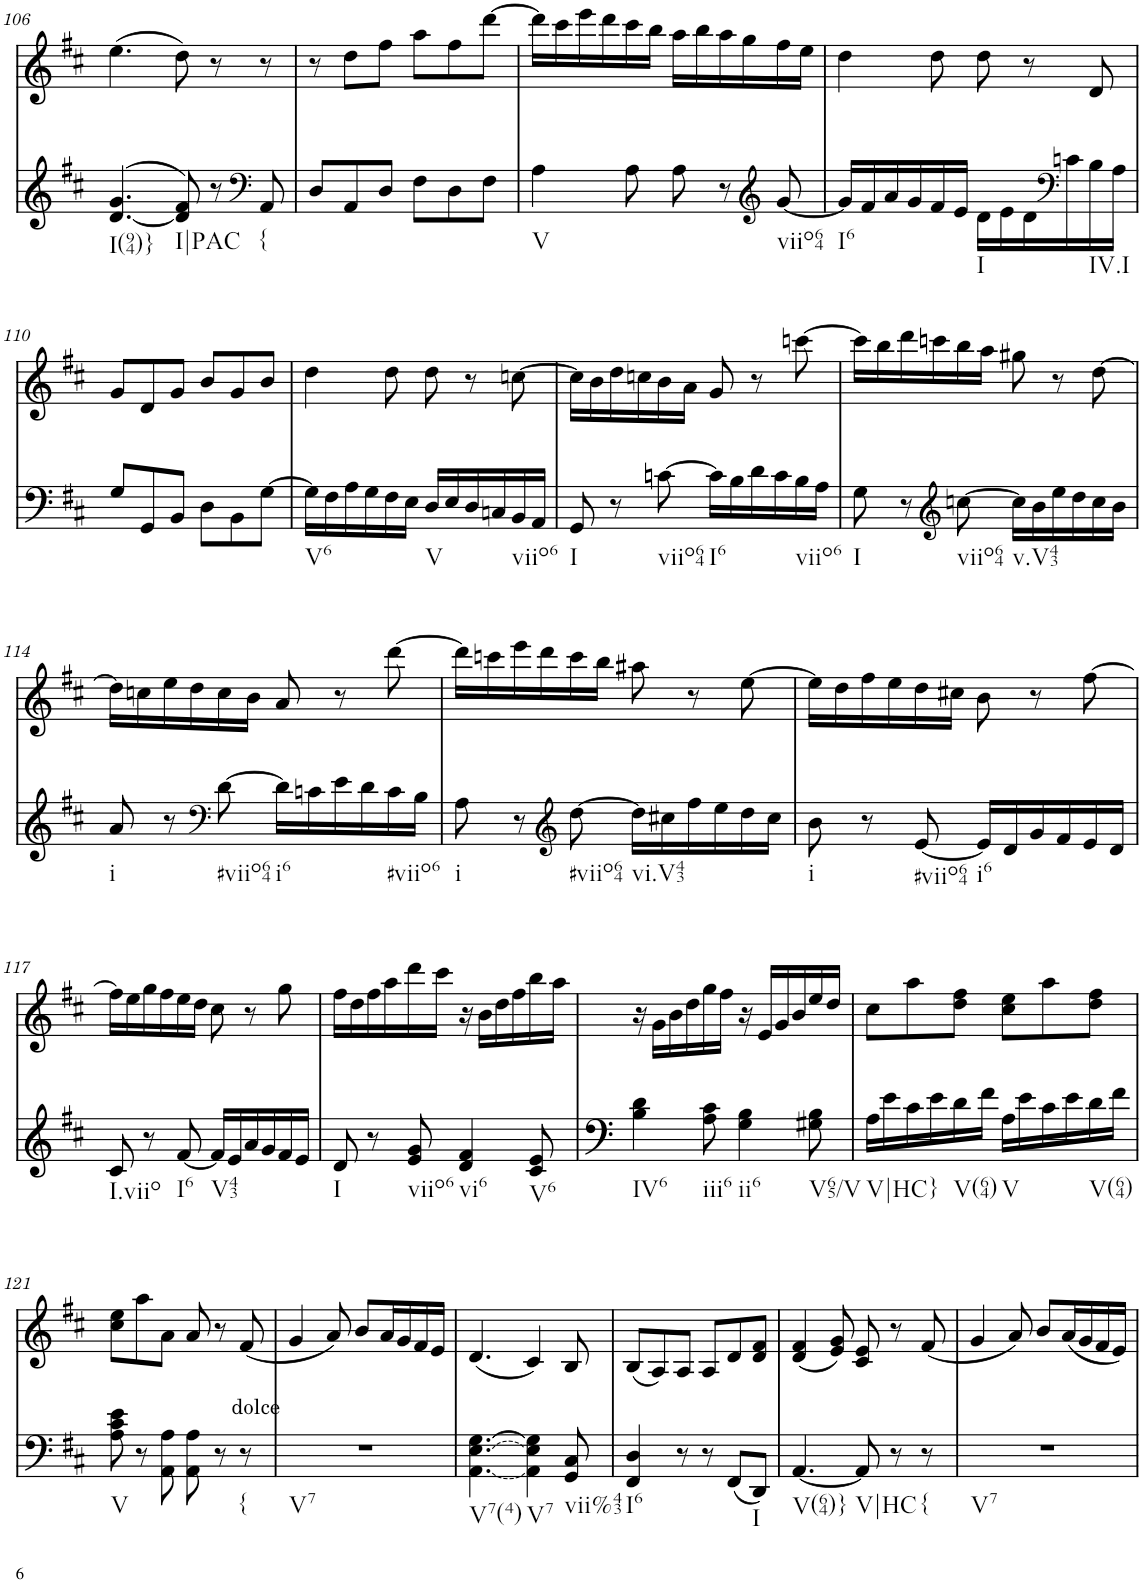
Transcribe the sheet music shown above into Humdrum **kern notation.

**kern	**kern
*part2	*part1
*staff2	*staff1
*I"Piano, unbenannt	*I"Piano, unbenannt
*I'Pno	*I'Pno
!!LO:PB:g=z
*clefG2	*clefG2
*k[f#c#]	*k[f#c#]
*M6/8	*M6/8
=106	=106
!LO:TX:b:t=I(94)}	!
(>[4.d/ 4.g/	(4.ee\
!LO:TX:b:t=I|PAC	!
8d/] 8f#/)	8dd\)
8r	8r
*clefF4	*
!LO:TX:b:t={	!
8AA/	8r
=107	=107
8D/L	8r
8AA/	8dd\L
8D/J	8ff#\J
8F#\L	8aa\L
8D\	8ff#\
8F#\J	[8ddd\J
=108	=108
!LO:TX:b:t=V	!
4A\	16ddd\LL]
.	16ccc#\
.	16eee\
.	16ddd\
8A\	16ccc#\
.	16bb\JJ
8A\	16aa\LL
.	16bb\
8r	16aa\
.	16gg\
*clefG2	*
!LO:TX:b:t=viio64	!
[8g/	16ff#\
.	16ee\JJ
=109	=109
!LO:TX:b:t=I6	!
16g/LL]	4dd\
16f#/	.
16a/	.
16g/	.
16f#/	8dd\
16e/JJ	.
!LO:TX:b:t=I	!
16d\LL	8dd\
16e\	.
16d\	8r
*clefF4	*
16cn\	.
!LO:TX:b:t=IV.I	!
16B\	8d/
16A\JJ	.
!!LO:LB:g=z
=110	=110
8G/L	8g/L
8GG/	8d/
8BB/J	8g/J
8D\L	8b/L
8BB\	8g/
[8G\J	8b/J
=111	=111
!LO:TX:b:t=V6	!
16G\LL]	4dd\
16F#\	.
16A\	.
16G\	.
16F#\	8dd\
16E\JJ	.
!LO:TX:b:t=V	!
16D/LL	8dd\
16E/	.
16D/	8r
16Cn/	.
!LO:TX:b:t=viio6	!
16BB/	[8ccn\
16AA/JJ	.
=112	=112
!LO:TX:b:t=I	!
8GG/	16cc\LL]
.	16b\
8r	16dd\
.	16ccn\
!LO:TX:b:t=viio64	!
[8cn\	16b\
.	16a\JJ
!LO:TX:b:t=I6	!
16c\LL]	8g/
16B\	.
16d\	8r
16c\	.
!LO:TX:b:t=viio6	!
16B\	[8cccn\
16A\JJ	.
=113	=113
!LO:TX:b:t=I	!
8G\	16ccc\LL]
.	16bb\
8r	16ddd\
.	16cccn\
*clefG2	*
!LO:TX:b:t=viio64	!
[8ccn\	16bb\
.	16aa\JJ
!LO:TX:b:t=v.V43	!
16cc\LL]	8gg#X\
16b\	.
16ee\	8r
16dd\	.
16cc\	[8dd\
16b\JJ	.
!!LO:LB:g=z
=114	=114
!LO:TX:b:t=i	!
8a/	16dd\LL]
.	16ccn\
8r	16ee\
.	16dd\
*clefF4	*
!LO:TX:b:t=#viio64	!
[8d\	16cc\
.	16b\JJ
!LO:TX:b:t=i6	!
16d\LL]	8a/
16cn\	.
16e\	8r
16d\	.
!LO:TX:b:t=#viio6	!
16c\	[8ddd\
16B\JJ	.
=115	=115
!LO:TX:b:t=i	!
8A\	16ddd\LL]
.	16cccn\
8r	16eee\
.	16ddd\
*clefG2	*
!LO:TX:b:t=#viio64	!
[8dd\	16ccc\
.	16bb\JJ
!LO:TX:b:t=vi.V43	!
16dd\LL]	8aa#X\
16cc#X\	.
16ff#\	8r
16ee\	.
16dd\	[8ee\
16cc#\JJ	.
=116	=116
!LO:TX:b:t=i	!
8b\	16ee\LL]
.	16dd\
8r	16ff#\
.	16ee\
!LO:TX:b:t=#viio64	!
[8e/	16dd\
.	16cc#X\JJ
!LO:TX:b:t=i6	!
16e/LL]	8b\
16d/	.
16g/	8r
16f#/	.
16e/	[8ff#\
16d/JJ	.
!!LO:LB:g=z
=117	=117
!LO:TX:b:t=I.viio	!
8c#/	16ff#\LL]
.	16ee\
8r	16gg\
.	16ff#\
!LO:TX:b:t=I6	!
[8f#/	16ee\
.	16dd\JJ
!LO:TX:b:t=V43	!
16f#/LL]	8cc#\
16e/	.
16a/	8r
16g/	.
16f#/	8gg\
16e/JJ	.
=118	=118
!LO:TX:b:t=I	!
8d/	16ff#\LL
.	16dd\
8r	16ff#\
.	16aa\
!LO:TX:b:t=viio6	!
8e/ 8g/	16ddd\
.	16ccc#\JJ
!LO:TX:b:t=vi6	!
4d/ 4f#/	16r
.	16b\LL
.	16dd\
.	16ff#\
!LO:TX:b:t=V6	!
8c#/ 8e/	16bb\
.	16aa\JJ
=119	=119
!LO:TX:b:t=IV6	!
4B\ 4d\	16r
.	16g\LL
.	16b\
.	16dd\
!LO:TX:b:t=iii6	!
8A\ 8c#\	16gg\
.	16ff#\JJ
!LO:TX:b:t=ii6	!
4G\ 4B\	16r
.	16e/LL
.	16g/
.	16b/
!LO:TX:b:t=V65/V	!
8G#X\ 8B\	16ee/
.	16dd/JJ
=120	=120
!LO:TX:b:t=V|HC}	!
16A\LL	8cc#\L
16e\	.
16c#\	8aa\
16e\	.
!LO:TX:b:t=V(64)	!
16d\	8dd\ 8ff#\J
16f#\JJ	.
!LO:TX:b:t=V	!
16A\LL	8cc#\ 8ee\L
16e\	.
16c#\	8aa\
16e\	.
!LO:TX:b:t=V(64)	!
16d\	8dd\ 8ff#\J
16f#\JJ	.
!!LO:LB:g=z
=121	=121
!LO:TX:b:t=V	!
8A\ 8c#\ 8e\	8cc#\ 8ee\L
8r	8aa\
8AA\ 8A\	8a\J
8AA\ 8A\	8a/
!LO:TX:a:t=dolce	!
8r	8r
!LO:TX:b:t={	!
8r	(8f#/
=122	=122
!LO:TX:b:t=V7	!
2.r	4g/
.	8a/)
.	8b/L
.	16a/L
.	16g/
.	16f#/
.	16e/JJ
=123	=123
!LO:TX:b:t=V7(4)	!
!LO:T:n=1:dash	!
!LO:T:n=2:dash	!
[4.AA\ [4.E\ [4.G\	(4.d/
!LO:TX:b:t=V7	!
4AA\] 4E\] 4G\]	4c#/)
!LO:TX:b:t=vii%43	!
8GG/ 8C#/	8B/
=124	=124
!LO:TX:b:t=I6	!
4FF#/ 4D/	(8B/L
.	8A/)
8r	8A/J
8r	8A/L
(8FF#/L	8d/
!LO:TX:b:t=I	!
8DD/J)	8d/ 8f#/J
=125	=125
!LO:TX:b:t=V(64)}	!
[4.AA/	(4d/ 4f#/
.	8e/ 8g/)
!LO:TX:b:t=V|HC	!
8AA/]	8c#/ 8e/
8r	8r
!LO:TX:b:t={	!
8r	(8f#/
=126	=126
!LO:TX:b:t=V7	!
2.r	4g/
.	8a/)
.	8b/L
.	(16a/L
.	16g/
.	16f#/
.	16e/JJ)
=	=
*-	*-
